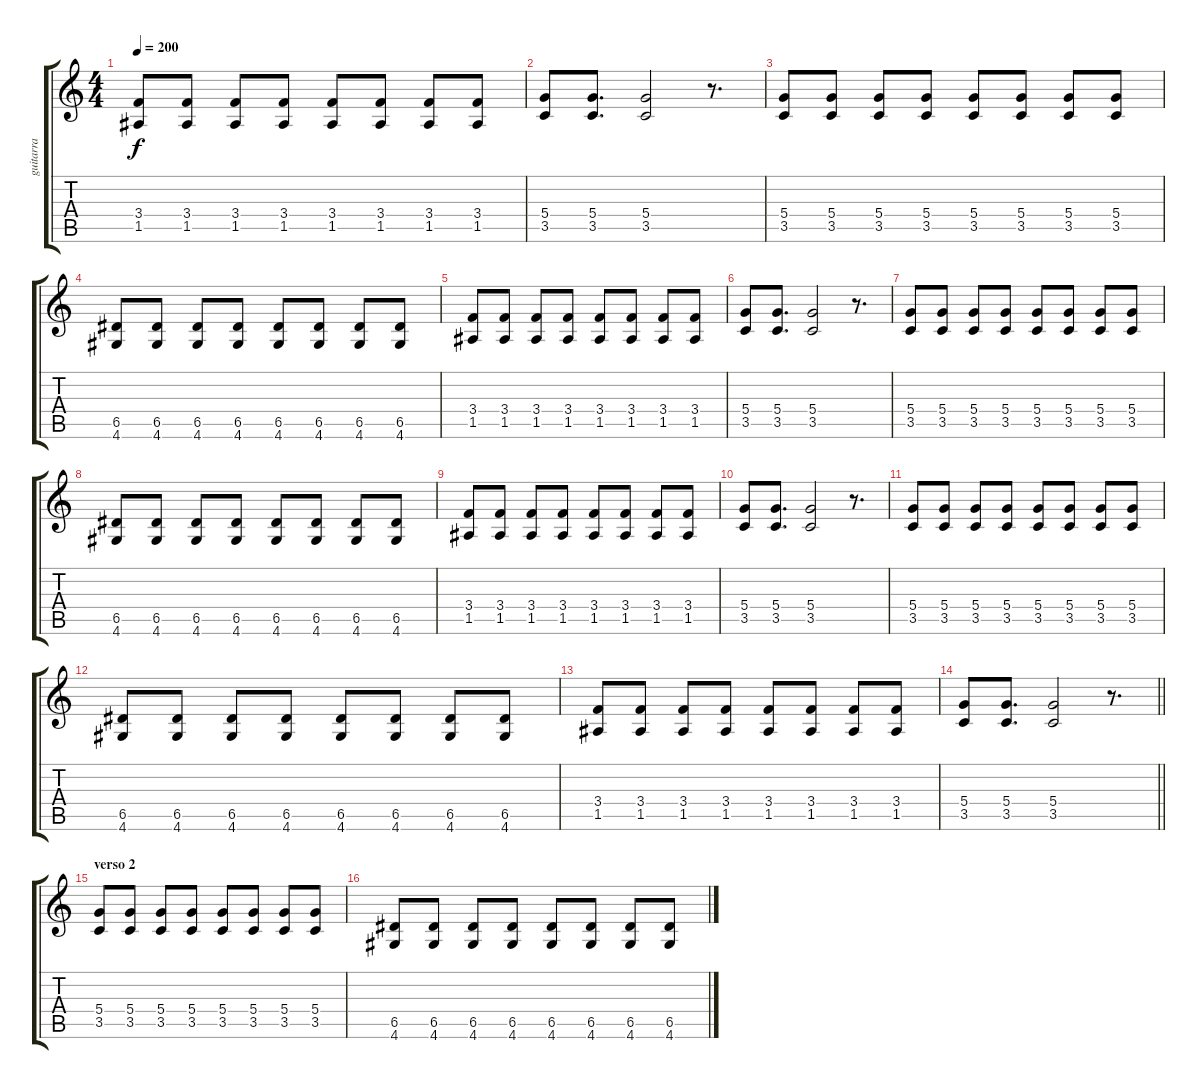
\track ("guitarra" "guitarra") {instrument overdrivenguitar}
\staff {score tabs}
\tuning (E4 B3 G3 D3 A2 E2) {hide}
\ts (4 4)
\tempo 200
\clef g2
\ks c
(3.4 1.5).8{dy f} (3.4 1.5).8 (3.4 1.5).8 (3.4 1.5).8 (3.4 1.5).8 (3.4 1.5).8 (3.4 1.5).8 (3.4 1.5).8 |
(5.4 3.5).8 (5.4 3.5).8{d} (5.4 3.5).2 r.8{d} |
(5.4 3.5).8 (5.4 3.5).8 (5.4 3.5).8 (5.4 3.5).8 (5.4 3.5).8 (5.4 3.5).8 (5.4 3.5).8 (5.4 3.5).8 |
(6.5 4.6).8 (6.5 4.6).8 (6.5 4.6).8 (6.5 4.6).8 (6.5 4.6).8 (6.5 4.6).8 (6.5 4.6).8 (6.5 4.6).8 |
(3.4 1.5).8 (3.4 1.5).8 (3.4 1.5).8 (3.4 1.5).8 (3.4 1.5).8 (3.4 1.5).8 (3.4 1.5).8 (3.4 1.5).8 |
(5.4 3.5).8 (5.4 3.5).8{d} (5.4 3.5).2 r.8{d} |
(5.4 3.5).8 (5.4 3.5).8 (5.4 3.5).8 (5.4 3.5).8 (5.4 3.5).8 (5.4 3.5).8 (5.4 3.5).8 (5.4 3.5).8 |
(6.5 4.6).8 (6.5 4.6).8 (6.5 4.6).8 (6.5 4.6).8 (6.5 4.6).8 (6.5 4.6).8 (6.5 4.6).8 (6.5 4.6).8 |
(3.4 1.5).8 (3.4 1.5).8 (3.4 1.5).8 (3.4 1.5).8 (3.4 1.5).8 (3.4 1.5).8 (3.4 1.5).8 (3.4 1.5).8 |
(5.4 3.5).8 (5.4 3.5).8{d} (5.4 3.5).2 r.8{d} |
(5.4 3.5).8 (5.4 3.5).8 (5.4 3.5).8 (5.4 3.5).8 (5.4 3.5).8 (5.4 3.5).8 (5.4 3.5).8 (5.4 3.5).8 |
(6.5 4.6).8 (6.5 4.6).8 (6.5 4.6).8 (6.5 4.6).8 (6.5 4.6).8 (6.5 4.6).8 (6.5 4.6).8 (6.5 4.6).8 |
(3.4 1.5).8 (3.4 1.5).8 (3.4 1.5).8 (3.4 1.5).8 (3.4 1.5).8 (3.4 1.5).8 (3.4 1.5).8 (3.4 1.5).8 |
\barLineRight lightlight
(5.4 3.5).8 (5.4 3.5).8{d} (5.4 3.5).2 r.8{d} |
\section ("" "verso 2")
(5.4 3.5).8 (5.4 3.5).8 (5.4 3.5).8 (5.4 3.5).8 (5.4 3.5).8 (5.4 3.5).8 (5.4 3.5).8 (5.4 3.5).8 |
(6.5 4.6).8 (6.5 4.6).8 (6.5 4.6).8 (6.5 4.6).8 (6.5 4.6).8 (6.5 4.6).8 (6.5 4.6).8 (6.5 4.6).8
